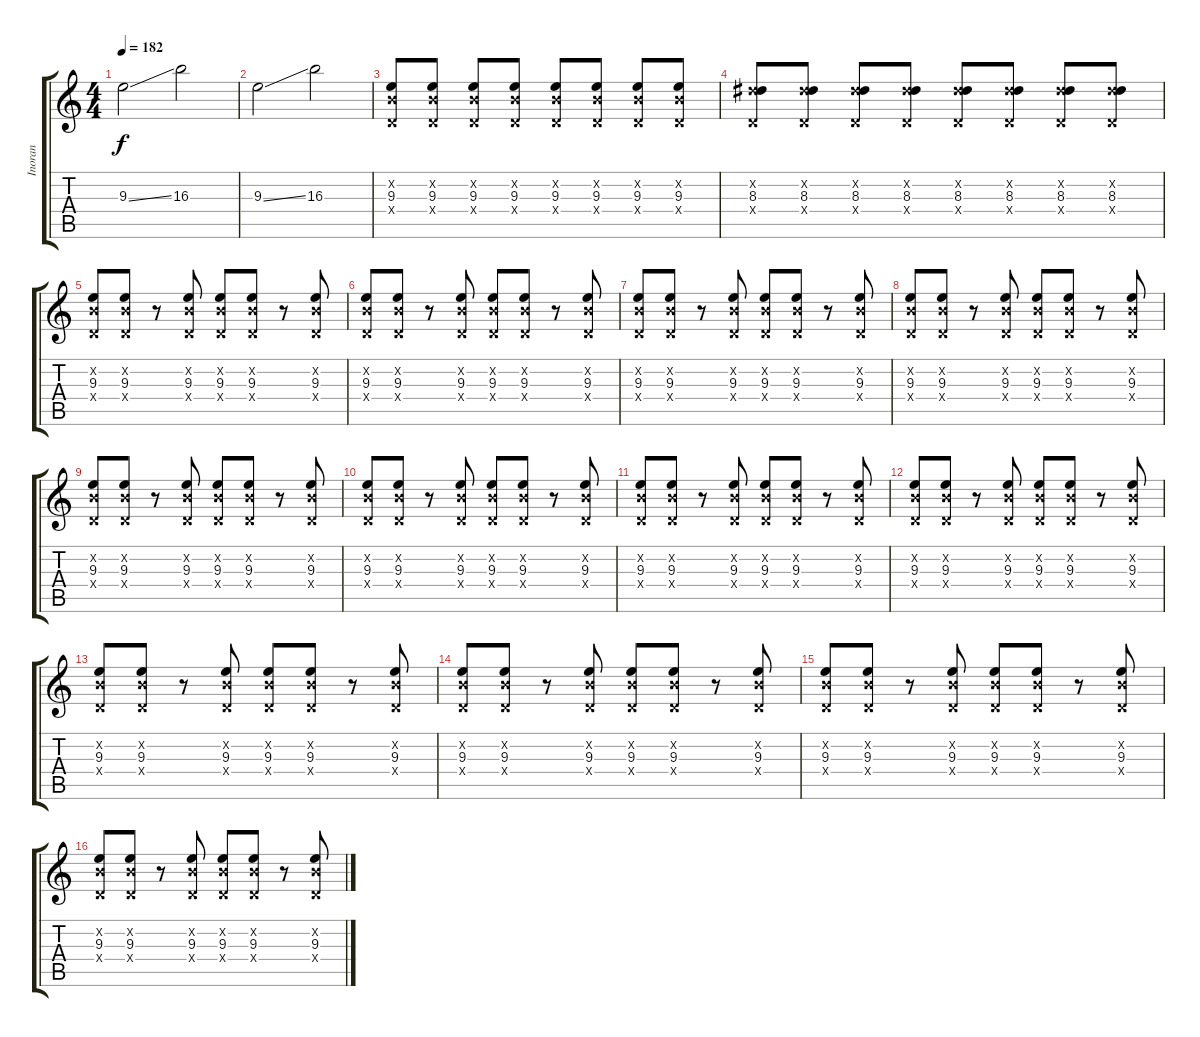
\track ("Inoran" "Inoran") {instrument distortionguitar}
\staff {score tabs}
\tuning (E4 B3 G3 D3 A2 E2) {hide}
\ts (4 4)
\tempo 182
\clef g2
\ks c
9.3{ss}.2{dy f} 16.3.2 |
9.3{ss}.2 16.3.2 |
(0.2{x} 9.3 0.4{x}).8 (0.2{x} 9.3 0.4{x}).8 (0.2{x} 9.3 0.4{x}).8 (0.2{x} 9.3 0.4{x}).8 (0.2{x} 9.3 0.4{x}).8 (0.2{x} 9.3 0.4{x}).8 (0.2{x} 9.3 0.4{x}).8 (0.2{x} 9.3 0.4{x}).8 |
(4.2{x} 8.3 0.4{x}).8 (4.2{x} 8.3 0.4{x}).8 (4.2{x} 8.3 0.4{x}).8 (4.2{x} 8.3 0.4{x}).8 (4.2{x} 8.3 0.4{x}).8 (4.2{x} 8.3 0.4{x}).8 (4.2{x} 8.3 0.4{x}).8 (4.2{x} 8.3 0.4{x}).8 |
(0.2{x} 9.3 0.4{x}).8 (0.2{x} 9.3 0.4{x}).8 r.8 (0.2{x} 9.3 0.4{x}).8 (0.2{x} 9.3 0.4{x}).8 (0.2{x} 9.3 0.4{x}).8 r.8 (0.2{x} 9.3 0.4{x}).8 |
(0.2{x} 9.3 0.4{x}).8 (0.2{x} 9.3 0.4{x}).8 r.8 (0.2{x} 9.3 0.4{x}).8 (0.2{x} 9.3 0.4{x}).8 (0.2{x} 9.3 0.4{x}).8 r.8 (0.2{x} 9.3 0.4{x}).8 |
(0.2{x} 9.3 0.4{x}).8 (0.2{x} 9.3 0.4{x}).8 r.8 (0.2{x} 9.3 0.4{x}).8 (0.2{x} 9.3 0.4{x}).8 (0.2{x} 9.3 0.4{x}).8 r.8 (0.2{x} 9.3 0.4{x}).8 |
(0.2{x} 9.3 0.4{x}).8 (0.2{x} 9.3 0.4{x}).8 r.8 (0.2{x} 9.3 0.4{x}).8 (0.2{x} 9.3 0.4{x}).8 (0.2{x} 9.3 0.4{x}).8 r.8 (0.2{x} 9.3 0.4{x}).8 |
(0.2{x} 9.3 0.4{x}).8 (0.2{x} 9.3 0.4{x}).8 r.8 (0.2{x} 9.3 0.4{x}).8 (0.2{x} 9.3 0.4{x}).8 (0.2{x} 9.3 0.4{x}).8 r.8 (0.2{x} 9.3 0.4{x}).8 |
(0.2{x} 9.3 0.4{x}).8 (0.2{x} 9.3 0.4{x}).8 r.8 (0.2{x} 9.3 0.4{x}).8 (0.2{x} 9.3 0.4{x}).8 (0.2{x} 9.3 0.4{x}).8 r.8 (0.2{x} 9.3 0.4{x}).8 |
(0.2{x} 9.3 0.4{x}).8 (0.2{x} 9.3 0.4{x}).8 r.8 (0.2{x} 9.3 0.4{x}).8 (0.2{x} 9.3 0.4{x}).8 (0.2{x} 9.3 0.4{x}).8 r.8 (0.2{x} 9.3 0.4{x}).8 |
(0.2{x} 9.3 0.4{x}).8 (0.2{x} 9.3 0.4{x}).8 r.8 (0.2{x} 9.3 0.4{x}).8 (0.2{x} 9.3 0.4{x}).8 (0.2{x} 9.3 0.4{x}).8 r.8 (0.2{x} 9.3 0.4{x}).8 |
(0.2{x} 9.3 0.4{x}).8 (0.2{x} 9.3 0.4{x}).8 r.8 (0.2{x} 9.3 0.4{x}).8 (0.2{x} 9.3 0.4{x}).8 (0.2{x} 9.3 0.4{x}).8 r.8 (0.2{x} 9.3 0.4{x}).8 |
(0.2{x} 9.3 0.4{x}).8 (0.2{x} 9.3 0.4{x}).8 r.8 (0.2{x} 9.3 0.4{x}).8 (0.2{x} 9.3 0.4{x}).8 (0.2{x} 9.3 0.4{x}).8 r.8 (0.2{x} 9.3 0.4{x}).8 |
(0.2{x} 9.3 0.4{x}).8 (0.2{x} 9.3 0.4{x}).8 r.8 (0.2{x} 9.3 0.4{x}).8 (0.2{x} 9.3 0.4{x}).8 (0.2{x} 9.3 0.4{x}).8 r.8 (0.2{x} 9.3 0.4{x}).8 |
(0.2{x} 9.3 0.4{x}).8 (0.2{x} 9.3 0.4{x}).8 r.8 (0.2{x} 9.3 0.4{x}).8 (0.2{x} 9.3 0.4{x}).8 (0.2{x} 9.3 0.4{x}).8 r.8 (0.2{x} 9.3 0.4{x}).8
